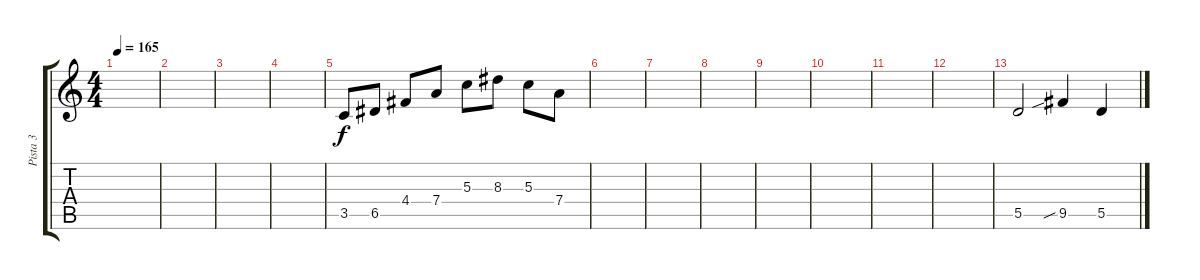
\track ("Pista 3" "Pista 3") {instrument distortionguitar}
\staff {score tabs}
\tuning (E4 B3 G3 D3 A2 E2) {hide}
\ts (4 4)
\tempo 165
\clef g2
\ks c
|
|
|
|
3.5.8 6.5.8 4.4.8 7.4.8 5.3.8 8.3.8 5.3.8 7.4.8 |
|
|
|
|
|
|
|
5.5.2 9.5{sib}.4 5.5.4
